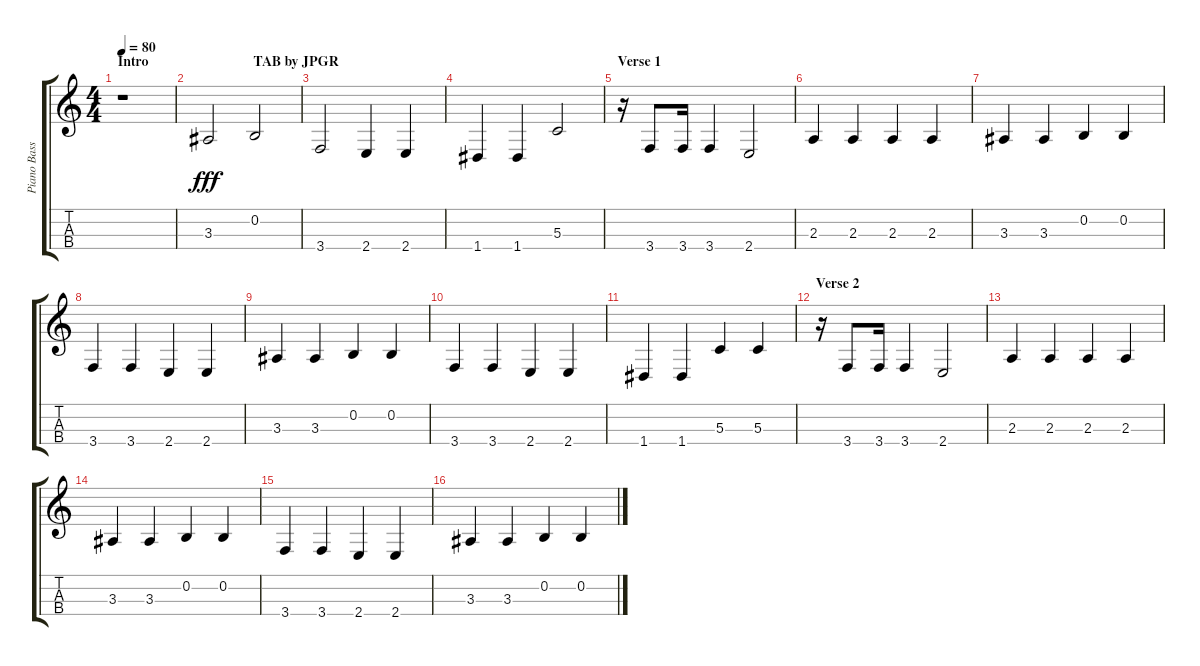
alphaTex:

\track ("Piano Bass" "Piano Bass") {instrument brightacousticpiano}
\staff {score tabs}
\tuning (E4 B3 G3 D3) {hide}
\ts (4 4)
\section ("" "Intro                              TAB by JPGR")
\tempo 80
\clef g2
\ks c
r.1{dy fff instrument brightacousticpiano} |
3.3.2 0.2.2 |
3.4.2 2.4.4 2.4.4 |
1.4.4 1.4.4 5.3.2 |
\section ("" "Verse 1")
r.16 3.4.8 3.4.16 3.4.4 2.4.2 |
2.3.4 2.3.4 2.3.4 2.3.4 |
3.3.4 3.3.4 0.2.4 0.2.4 |
3.4.4 3.4.4 2.4.4 2.4.4 |
3.3.4 3.3.4 0.2.4 0.2.4 |
3.4.4 3.4.4 2.4.4 2.4.4 |
1.4.4 1.4.4 5.3.4 5.3.4 |
\section ("" "Verse 2")
r.16 3.4.8 3.4.16 3.4.4 2.4.2 |
2.3.4 2.3.4 2.3.4 2.3.4 |
3.3.4 3.3.4 0.2.4 0.2.4 |
3.4.4 3.4.4 2.4.4 2.4.4 |
3.3.4 3.3.4 0.2.4 0.2.4
